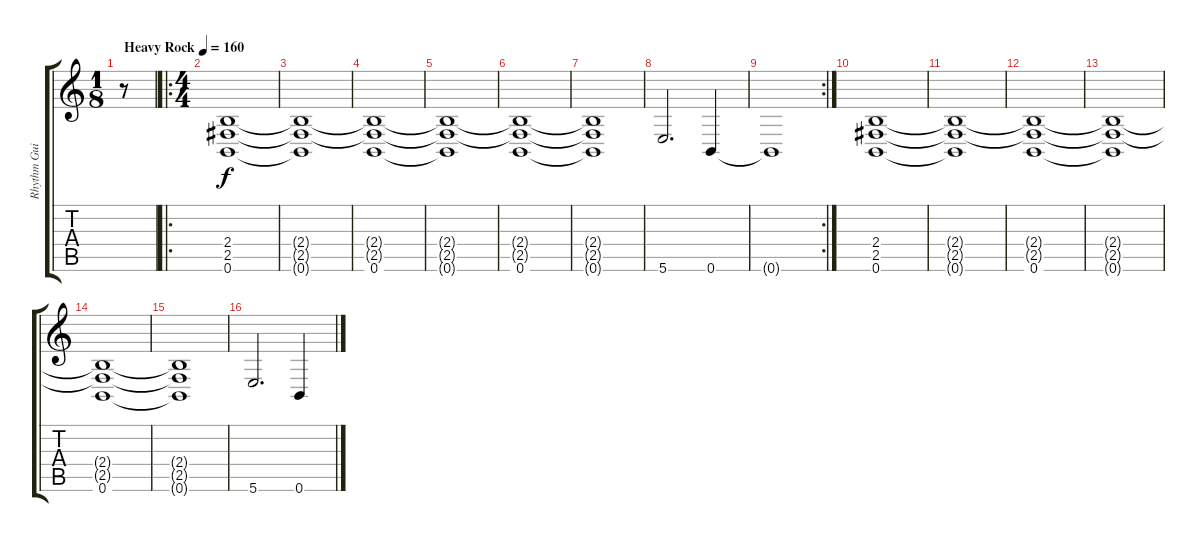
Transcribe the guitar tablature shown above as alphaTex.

\track ("Rhythm Guitar 1" "Rhythm Gui") {instrument distortionguitar}
\staff {score tabs}
\tuning (B3 Gb3 D3 A2 E2 B1) {hide}
\ts (1 8)
\tempo (160 "Heavy Rock")
\clef g2
\ks c
r.8{dy f instrument electricguitarjazz} |
\ro
\ts (4 4)
(2.4 2.5 0.6).1 |
(2.4{t} 2.5{t} 0.6{t}).1 |
(2.4{t} 2.5{t} 0.6).1 |
(2.4{t} 2.5{t} 0.6{t}).1 |
(2.4{t} 2.5{t} 0.6).1 |
(2.4{t} 2.5{t} 0.6{t}).1 |
5.6.2{d} 0.6.4 |
\rc 2
0.6{t}.1 |
(2.4 2.5 0.6).1 |
(2.4{t} 2.5{t} 0.6{t}).1 |
(2.4{t} 2.5{t} 0.6).1 |
(2.4{t} 2.5{t} 0.6{t}).1 |
(2.4{t} 2.5{t} 0.6).1 |
(2.4{t} 2.5{t} 0.6{t}).1 |
5.6.2{d} 0.6.4
